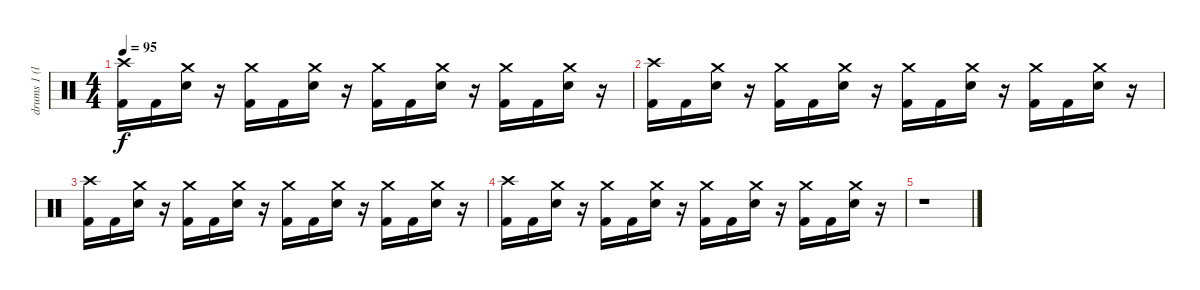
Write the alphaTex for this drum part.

\track ("drums 1 (lead)" "drums 1 (l") {instrument percussion}
\staff {score}
\articulation defaults
\ts (4 4)
\tempo 95
\clef neutral
\ks c
("Crash high (hit)" "Kick (hit) 2").16{dy f} "Kick (hit) 2".16 ("Crash medium (hit)" "Electric Snare (hit)").16 r.16 ("Crash medium (hit)" "Kick (hit) 2").16 "Kick (hit) 2".16 ("Crash medium (hit)" "Electric Snare (hit)").16 r.16 ("Crash medium (hit)" "Kick (hit) 2").16 "Kick (hit) 2".16 ("Crash medium (hit)" "Electric Snare (hit)").16 r.16 ("Crash medium (hit)" "Kick (hit) 2").16 "Kick (hit) 2".16 ("Crash medium (hit)" "Electric Snare (hit)").16 r.16 |
("Crash high (hit)" "Kick (hit) 2").16 "Kick (hit) 2".16 ("Crash medium (hit)" "Electric Snare (hit)").16 r.16 ("Crash medium (hit)" "Kick (hit) 2").16 "Kick (hit) 2".16 ("Crash medium (hit)" "Electric Snare (hit)").16 r.16 ("Crash medium (hit)" "Kick (hit) 2").16 "Kick (hit) 2".16 ("Crash medium (hit)" "Electric Snare (hit)").16 r.16 ("Crash medium (hit)" "Kick (hit) 2").16 "Kick (hit) 2".16 ("Crash medium (hit)" "Electric Snare (hit)").16 r.16 |
("Crash high (hit)" "Kick (hit) 2").16 "Kick (hit) 2".16 ("Crash medium (hit)" "Electric Snare (hit)").16 r.16 ("Crash medium (hit)" "Kick (hit) 2").16 "Kick (hit) 2".16 ("Crash medium (hit)" "Electric Snare (hit)").16 r.16 ("Crash medium (hit)" "Kick (hit) 2").16 "Kick (hit) 2".16 ("Crash medium (hit)" "Electric Snare (hit)").16 r.16 ("Crash medium (hit)" "Kick (hit) 2").16 "Kick (hit) 2".16 ("Crash medium (hit)" "Electric Snare (hit)").16 r.16 |
("Crash high (hit)" "Kick (hit) 2").16 "Kick (hit) 2".16 ("Crash medium (hit)" "Electric Snare (hit)").16 r.16 ("Crash medium (hit)" "Kick (hit) 2").16 "Kick (hit) 2".16 ("Crash medium (hit)" "Electric Snare (hit)").16 r.16 ("Crash medium (hit)" "Kick (hit) 2").16 "Kick (hit) 2".16 ("Crash medium (hit)" "Electric Snare (hit)").16 r.16 ("Crash medium (hit)" "Kick (hit) 2").16 "Kick (hit) 2".16 ("Crash medium (hit)" "Electric Snare (hit)").16 r.16 |
r.1
